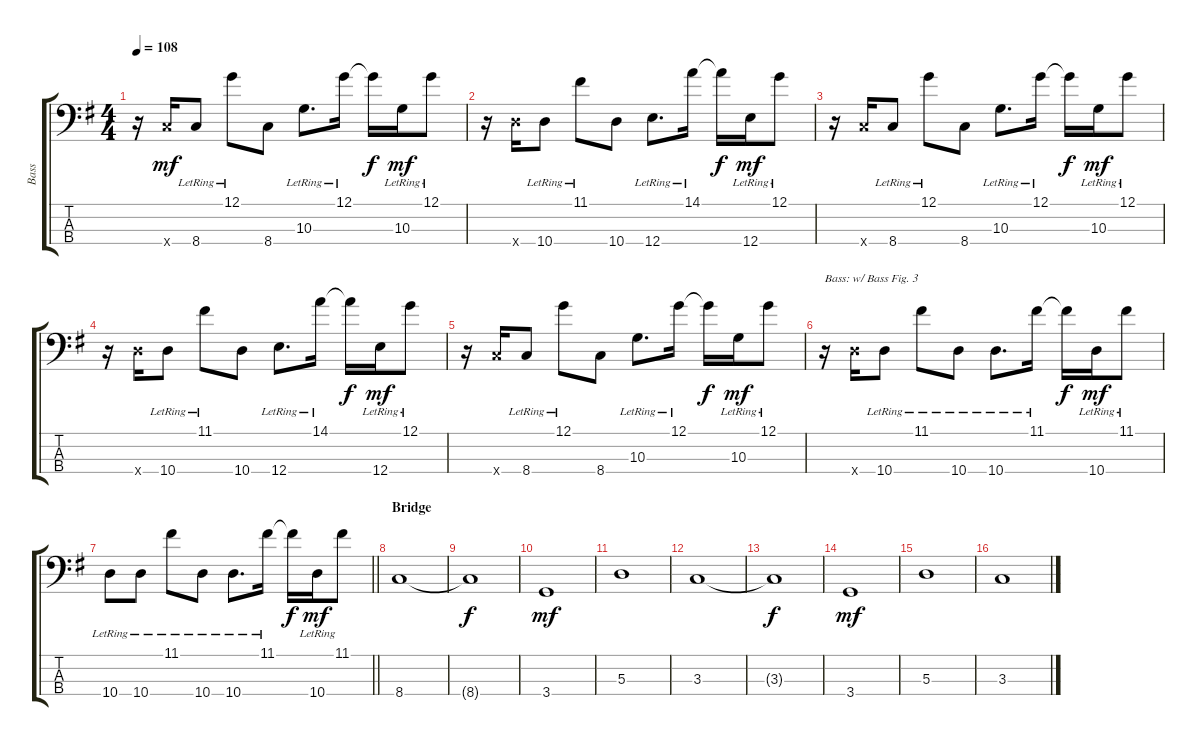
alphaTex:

\track ("Bass" "Bass") {instrument electricbassfinger}
\staff {score tabs}
\tuning (G2 D2 A1 E1) {hide}
\ts (4 4)
\tempo 108
\clef f4
\ks eminor
r.16{dy mf} 8.4{x}.16 8.4{lr}.8 12.1{lr}.8 8.4.8 10.3{lr}.8{d} 12.1{lr}.16 12.1{t}.16{dy f} 10.3{lr}.16{dy mf} 12.1{lr}.8 |
r.16 10.4{x}.16 10.4{lr}.8 11.1{lr}.8 10.4.8 12.4{lr}.8{d} 14.1{lr}.16 14.1{t}.16{dy f} 12.4{lr}.16{dy mf} 12.1{lr}.8 |
r.16 8.4{x}.16 8.4{lr}.8 12.1{lr}.8 8.4.8 10.3{lr}.8{d} 12.1{lr}.16 12.1{t}.16{dy f} 10.3{lr}.16{dy mf} 12.1{lr}.8 |
r.16 10.4{x}.16 10.4{lr}.8 11.1{lr}.8 10.4.8 12.4{lr}.8{d} 14.1{lr}.16 14.1{t}.16{dy f} 12.4{lr}.16{dy mf} 12.1{lr}.8 |
r.16 8.4{x}.16 8.4{lr}.8 12.1{lr}.8 8.4.8 10.3{lr}.8{d} 12.1{lr}.16 12.1{t}.16{dy f} 10.3{lr}.16{dy mf} 12.1{lr}.8 |
r.16{txt "Bass: w/ Bass Fig. 3"} 10.4{x}.16 10.4{lr}.8 11.1{lr}.8 10.4{lr}.8 10.4{lr}.8{d} 11.1{lr}.16 11.1{t}.16{dy f} 10.4{lr}.16{dy mf} 11.1{lr}.8 |
\barLineRight lightlight
10.4{lr}.8 10.4{lr}.8 11.1{lr}.8 10.4{lr}.8 10.4{lr}.8{d} 11.1{lr}.16 11.1{t}.16{dy f} 10.4{lr}.16{dy mf} 11.1{lr}.8 |
\section ("" "Bridge")
8.4.1 |
8.4{t}.1{dy f} |
3.4.1{dy mf} |
5.3.1 |
3.3.1 |
3.3{t}.1{dy f} |
3.4.1{dy mf} |
5.3.1 |
3.3.1
